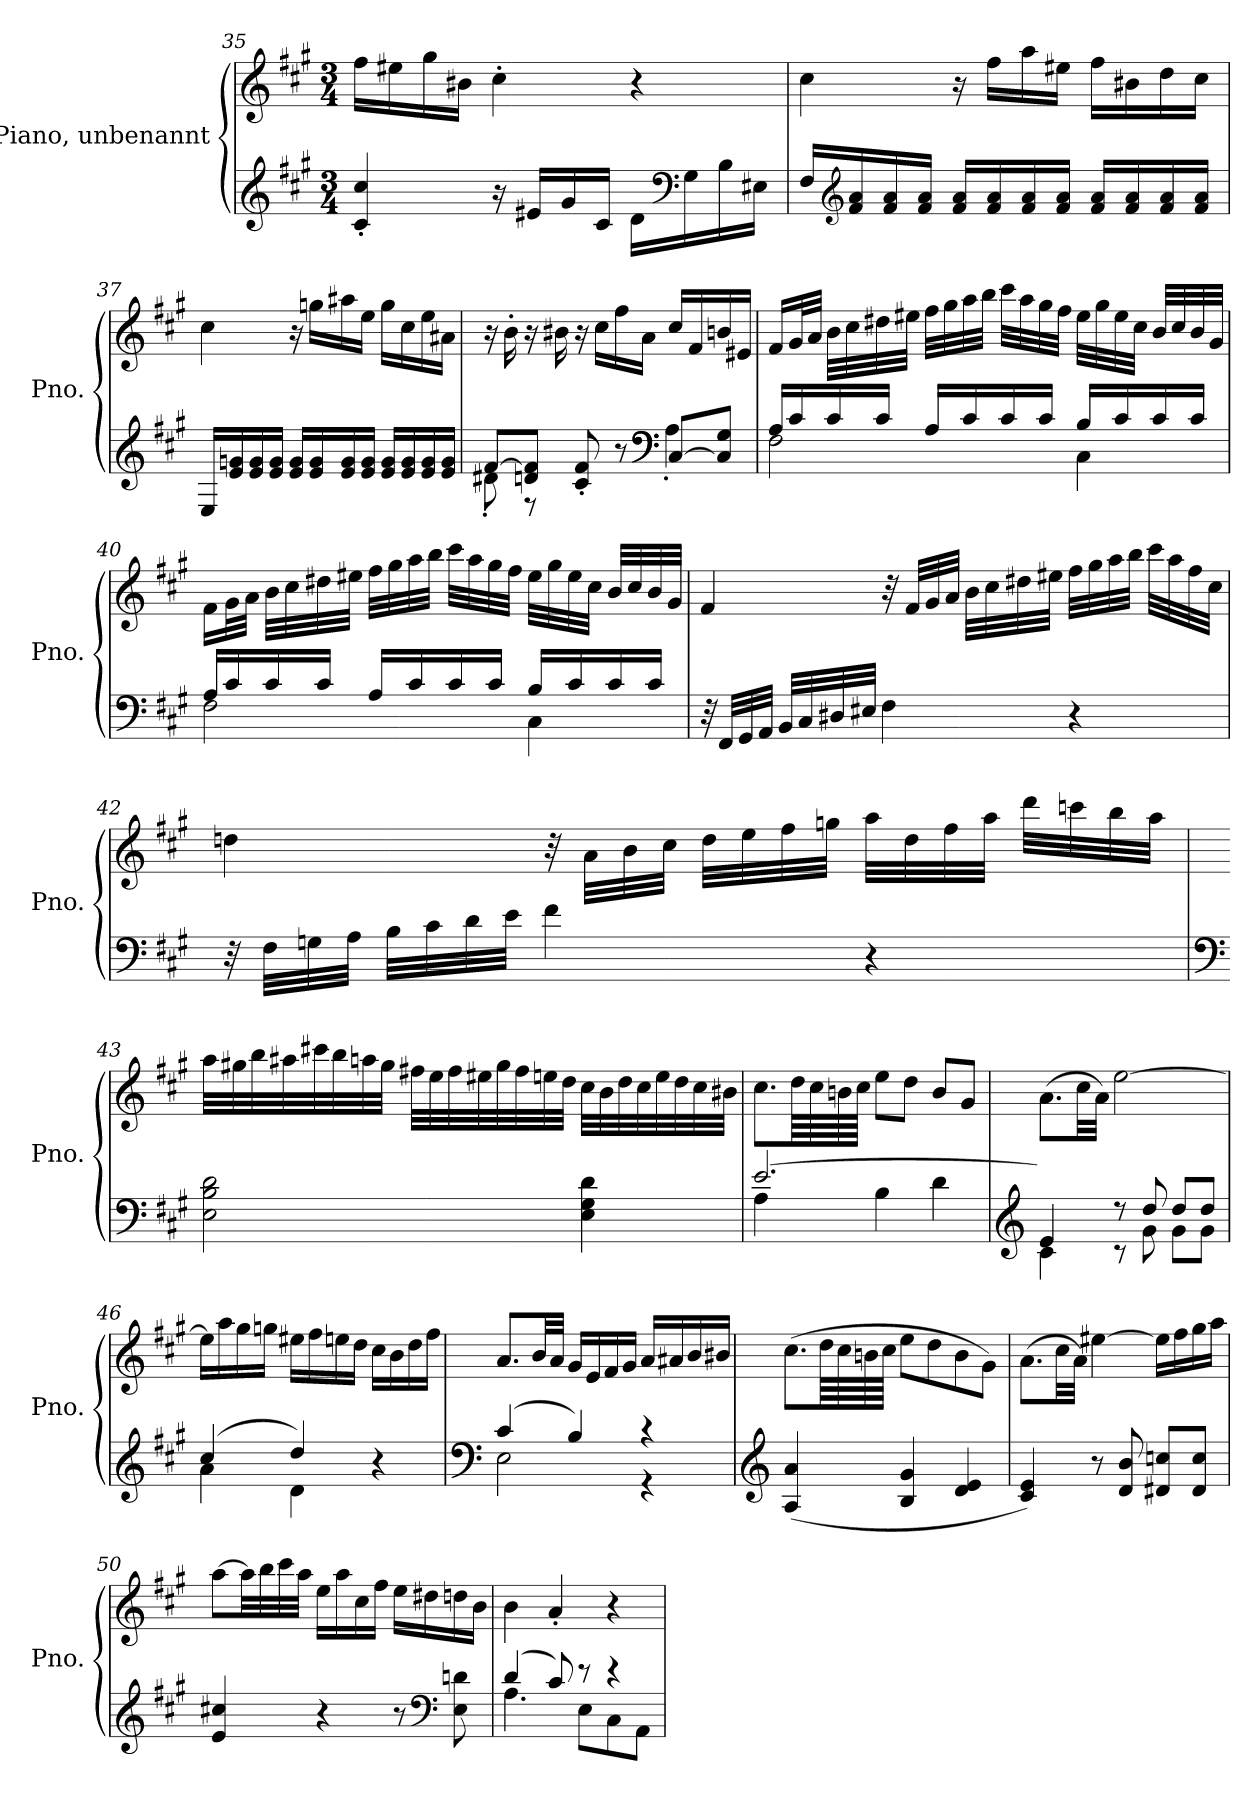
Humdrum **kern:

**kern	**kern
*part2	*part1
*staff2	*staff1
*I"Piano, unbenannt	*I"Piano, unbenannt
*I'Pno.	*I'Pno.
*clefG2	*clefG2
*k[f#c#g#]	*k[f#c#g#]
*M3/4	*M3/4
=35	=35
4c#/' 4cc#/'	16ff#\LL
.	16ee#X\
.	16gg#\
.	16b#X\JJ
16r	4cc#'\
16e#X/LL	.
16g#/	.
16c#/JJ	.
16d\LL	4r
*clefF4	*
16G#\	.
16B\	.
16E#X\JJ	.
!!LO:LB:g=z
=36	=36
16F#/LL	4cc#\
*clefG2	*
16f#/ 16a/	.
16f#/ 16a/	.
16f#/ 16a/JJ	.
16f#/ 16a/LL	16r
16f#/ 16a/	16ff#\LL
16f#/ 16a/	16aa\
16f#/ 16a/JJ	16ee#X\JJ
16f#/ 16a/LL	16ff#\LL
16f#/ 16a/	16b#X\
16f#/ 16a/	16dd\
16f#/ 16a/JJ	16cc#\JJ
=37	=37
16E/LL	4cc#\
16e/ 16gn/	.
16e/ 16g/	.
16e/ 16g/JJ	.
16e/ 16g/LL	16r
16e/ 16g/	16ggn\LL
16e/ 16g/	16aa#X\
16e/ 16g/JJ	16ee\JJ
16e/ 16g/LL	16gg\LL
16e/ 16g/	16cc#\
16e/ 16g/	16ee\
16e/ 16g/JJ	16a#X\JJ
=38	=38
*^	*
[8f#/L	8d#X'\	16r
.	.	16b'\
8dn/ 8f#/]J	8r	16r
.	.	16b#X\
8c#/' 8f#/'	4ryy	16r
.	.	16cc#\LL
8r	.	16ff#\
.	.	16a\JJ
*clefF4	*	*
[8C#/L	4A'\	16cc#/LL
.	.	16f#/
8C#/] 8G#/J	.	16bn/
.	.	16e#X/JJ
!!LO:LB:g=z
=39	=39	=39
16A/LL	2F#\	16f#/LL
16c#/	.	32g#/L
.	.	32a/JJJ
16c#/	.	32b\LLL
.	.	32cc#\
16c#/JJ	.	32dd#X\
.	.	32ee#X\JJJ
16A/LL	.	32ff#\LLL
.	.	32gg#\
16c#/	.	32aa\
.	.	32bb\JJJ
16c#/	.	32ccc#\LLL
.	.	32aa\
16c#/JJ	.	32gg#\
.	.	32ff#\JJJ
16B/LL	4C#\	32ee#\LLL
.	.	32gg#\
16c#/	.	32ee#\
.	.	32cc#\JJJ
16c#/	.	32b/LLL
.	.	32cc#/
16c#/JJ	.	32b/
.	.	32g#/JJJ
=40	=40	=40
16A/LL	2F#\	16f#\LL
16c#/	.	32g#\L
.	.	32a\JJJ
16c#/	.	32b\LLL
.	.	32cc#\
16c#/JJ	.	32dd#X\
.	.	32ee#X\JJJ
16A/LL	.	32ff#\LLL
.	.	32gg#\
16c#/	.	32aa\
.	.	32bb\JJJ
16c#/	.	32ccc#\LLL
.	.	32aa\
16c#/JJ	.	32gg#\
.	.	32ff#\JJJ
16B/LL	4C#\	32ee#\LLL
.	.	32gg#\
16c#/	.	32ee#\
.	.	32cc#\JJJ
16c#/	.	32b/LLL
.	.	32cc#/
16c#/JJ	.	32b/
.	.	32g#/JJJ
*v	*v	*
!!LO:PB:g=z
=41	=41
32r	4f#/
32FF#/LLL	.
32GG#/	.
32AA/JJJ	.
32BB/LLL	.
32C#/	.
32D#X/	.
32E#X/JJJ	.
4F#\	32r
.	32f#/LLL
.	32g#/
.	32a/JJJ
.	32b\LLL
.	32cc#\
.	32dd#X\
.	32ee#X\JJJ
4r	32ff#\LLL
.	32gg#\
.	32aa\
.	32bb\JJJ
.	32ccc#\LLL
.	32aa\
.	32ff#\
.	32cc#\JJJ
!!LO:LB:g=z
=42	=42
32r	4ddn\
32F#\LLL	.
32Gn\	.
32A\JJJ	.
32B\LLL	.
32c#\	.
32d\	.
32e\JJJ	.
4f#\	32r
.	32a\LLL
.	32b\
.	32cc#\JJJ
.	32dd\LLL
.	32ee\
.	32ff#\
.	32ggn\JJJ
4r	32aa\LLL
.	32dd\
.	32ff#\
.	32aa\JJJ
.	32ddd\LLL
.	32cccn\
.	32bb\
.	32aa\JJJ
!!LO:LB:g=z
=43	=43
*clefF4	*
2E\ 2B\ 2d\	32aa\LLL
.	32gg#X\
.	32bb\
.	32aa#X\
.	32ccc#X\
.	32bb\
.	32aan\
.	32gg#\JJJ
.	32ff#X\LLL
.	32ee\
.	32ff#\
.	32ee#X\
.	32gg#\
.	32ff#\
.	32een\
.	32dd\JJJ
4E\ 4G#\ 4d\	32cc#\LLL
.	32b\
.	32dd\
.	32cc#\
.	32ee\
.	32dd\
.	32cc#\
.	32b#X\JJJ
=44	=44
*^	*
[2.e/	4A\	8.cc#\L
.	.	64dd\LLL
.	.	64cc#\
.	.	64bn\
.	.	64cc#\JJJJ
.	4B\	8ee\L
.	.	8dd\J
.	4d\	8b/L
.	.	8g#/J
!!LO:LB:g=z
=45	=45	=45
*clefG2	*	*
4e/]	4c#\	(8.a\L
.	.	32cc#\LL
.	.	32a\JJJ)
8r	8r	[2ee\
8dd/	8g#\	.
8dd/L	8g#\L	.
8dd/J	8g#\J	.
=46	=46	=46
(4cc#/	4a\	16ee\LL]
.	.	16aa\
.	.	16gg#\
.	.	16ggn\JJ
4dd/)	4d\	16ee#X\LL
.	.	16ff#\
.	.	16een\
.	.	16dd\JJ
4r	4ryy	16cc#\LL
.	.	16b\
.	.	16dd\
.	.	16ff#\JJ
=47	=47	=47
*clefF4	*	*
(4c#/	2E\	8.a/L
.	.	32b/LL
.	.	32a/JJJ
4B/)	.	16g#/LL
.	.	16e/
.	.	16f#/
.	.	16g#/JJ
4r	4r	16a/LL
.	.	16a#X/
.	.	16b/
.	.	16b#X/JJ
*v	*v	*
!!LO:LB:g=z
=48	=48
*clefG2	*
(4A/ 4a/	(8.cc#\L
.	64dd\LLL
.	64cc#\
.	64bn\
.	64cc#\JJJJ
4B/ 4g#/	8ee\L
.	8dd\
4d/ 4e/	8b\
.	8g#\J)
=49	=49
4c#/ 4e/)	(8.a\L
.	32cc#\LL
.	32a\JJJ)
8r	[4ee#X\
8d/ 8b/	.
8d#X/ 8ccn/L	16ee#\LL]
.	16ff#\
8d#/ 8cc/J	16gg#\
.	16aa\JJ
=50	=50
4e/ 4cc#X/	[8aa\L
.	32aa\LL]
.	32bb\
.	32ccc#\
.	32aa\JJJ
4r	16ee\LL
.	16aa\
.	16cc#\
.	16ff#\JJ
8r	16ee\LL
.	16dd#X\
*clefF4	*
8E\ 8dn\	16ddn\
.	16b\JJ
=51	=51
*^	*
(4d/	4.A\	4b\
8c#/)	.	4a'/
8r	8E\L	.
4r	8C#\	4r
.	8AA\J	.
*v	*v	*
=	=
*-	*-
